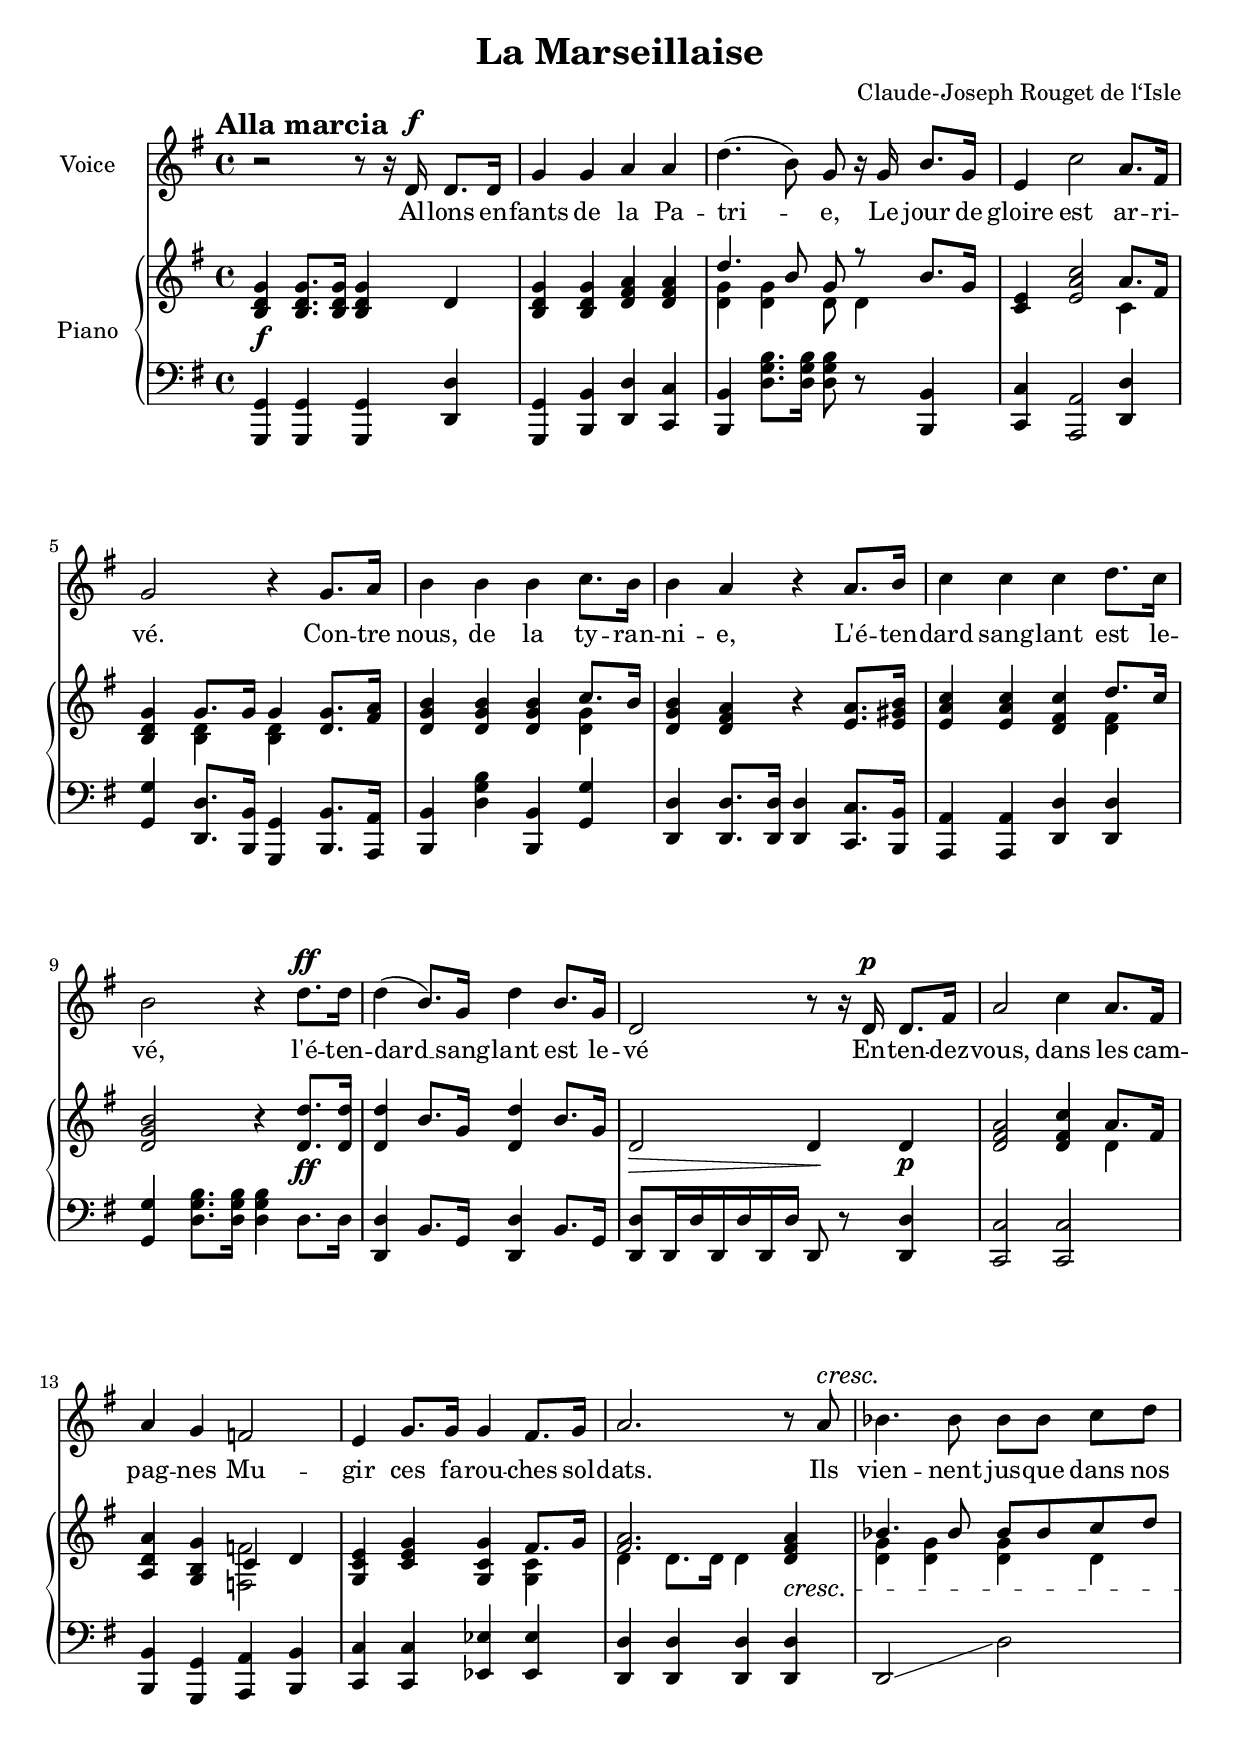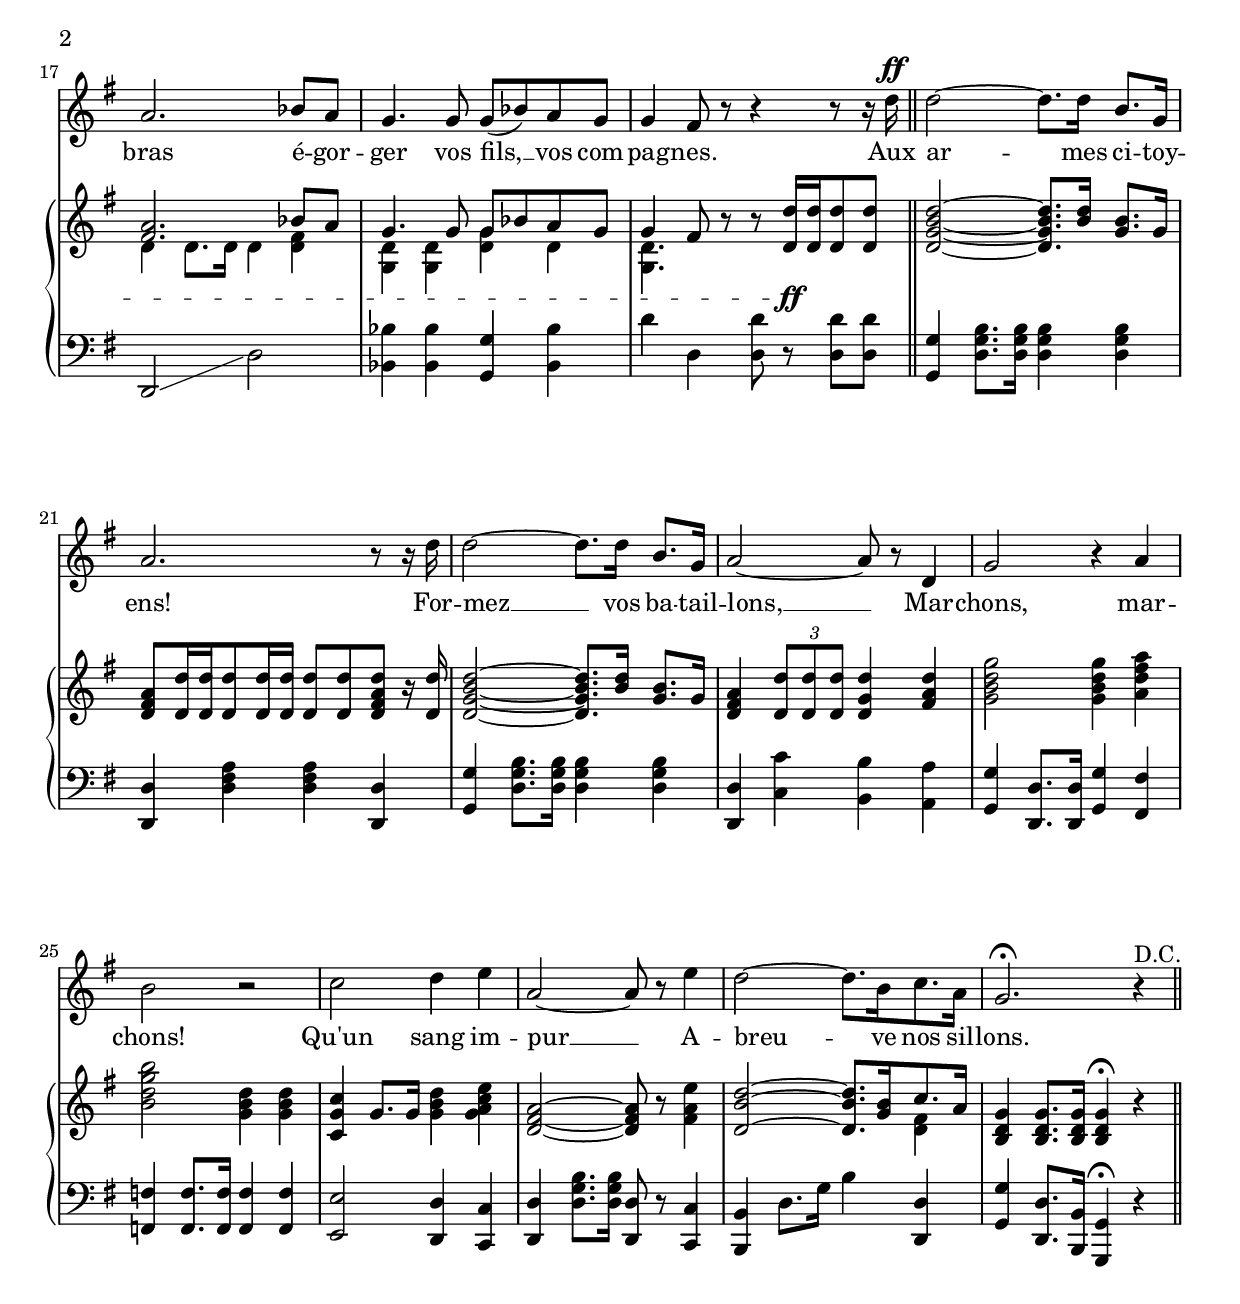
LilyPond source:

\version "2.12.0"

\header {
  title = "La Marseillaise"
  composer = "Claude-Joseph Rouget de l‘Isle"
}

tempoMark = {
  \once \override Score.RehearsalMark #'self-alignment-X = #LEFT
  \once \override Score.RehearsalMark #'break-align-symbols = #'(time-signature key-signature)
  \once \override Staff.TimeSignature #'break-align-anchor-alignment = #LEFT
  \mark \markup \bold "Alla marcia"
}

global = {
  \tempoMark
  \key g \major
  \time 4/4
}

altoVoice = \relative c' {
  \global
  \dynamicUp
  % Music follows here.
  r2 r8 r16 d16\f d8. d16
  g4 g a a
  d4.(b8) g r16 g b8. g16
  e4 c'2 a8. fis16
  g2 r4 g8. a16
  b4 b b c8. b16
  b4 a r4 a8. b16
  c4 c c d8. c16
  b2 r4 d8.\ff d16
  d4(b8.) g16 d'4 b8. g16
  d2 r8 r16 d16\p d8. fis16
  a2 c4 a8. fis16
  a4 g f!2
  e4 g8. g16 g4 fis8. g16
  a2. r8 \crescTextCresc a8\< \crescHairpin
  bes4.\! bes8\noBeam bes[bes] c d
  a2. bes8 a
  g4. g8 g(bes) a g
  g4 fis8 r8 r4 r8 r16 d'\ff \bar "||"
  d2~d8. d16 b8. g16
  a2. r8 r16 d16
  d2~d8. d16 b8. g16
  a2~a8 r8 d,4
  g2 r4 a4
  b2 r2
  c2 d4 e
  a,2~a8 r8 e'4
  d2~d8. [b16 c8. a16]
  g2.\fermata r4^"D.C." \bar "||"
  
}

verse = \lyricmode {
  % Lyrics follow here.
  Al -- lons en -- fants de la Pa -- tri -- e,
  Le jour de gloire est ar -- ri -- vé.
  Con -- tre nous, de la ty -- ran -- ni -- e,
  L'é -- ten -- dard sang -- lant est le -- vé,
  l'é -- ten -- dard __ sang -- lant est le -- vé
  En -- ten -- dez -- vous, dans les cam -- pag -- nes
  Mu -- gir ces fa -- rou -- ches sol -- dats.
  Ils vien -- nent jus -- que dans nos bras
  é -- gor -- ger vos fils, __ vos com -- pag -- nes.
  Aux ar -- mes ci -- toy -- ens!
  For -- mez __ vos ba -- tail -- lons, __
  Mar -- chons, mar -- chons!
  Qu'un sang im -- pur __
  A -- breu -- ve nos sil -- lons.   
}
 
right = \relative c'' {
  \global
  % Music follows here.
  <b, d g>4\f <b d g>8. <b d g>16 <b d g>4 d
  <b d g>4 <b d g> <d fis a> <d fis a>
  << { d'4. b8 g r8 b8. g16 } \\ { <d g> 4 <d g> d8 d4 } >>
  <c e>4 <e a c>2 << { a8. fis16 } \\ { c4 } >>
  <b d g>4 << { g'8. g16 g4 } \\ { <b, d>4 <b d> } >> <d g>8. <fis a>16
  <d g b>4 <d g b> <d g b> << { c'8. b16 } \\ { <d, g>4 } >>
  <d g b>4 <d fis a> r4 <e a>8. <e gis b>16
  <e a c>4 <e a c> <d fis c'> << { d'8. c16 } \\ { <d, fis>4 } >>
  <d g b>2 r4 <d d'>8.\ff <d d'>16
  <d d'>4 b'8. g16 <d d'>4 b'8. g16
  d2\> d4\! d\p
  <d fis a>2 <d fis c'>4 << { a'8. fis16 } \\ { d4 } >>
  <a d a'>4 <g b g'> << { c4 d } \\ { <f, f'>2 } >>
  <g c e>4 <c e g> <g c g'> << { fis'8. g16 } \\ { <g, c>4 } >>
  << { <fis' a>2. } \\ { d4 d8. d16 d4 } >> \crescTextCresc <d fis a>4\< \crescHairpin
  << { bes'4. bes8 bes bes c d } \\ { <d, g>4 <d g> <d g> d } >>
  << { <fis a>2. bes8 a } \\ { d,4 d8. d16 d4 <d fis> } >>
  << { g4. g8 g bes a g } \\ { <g, d'>4 <g d'> <d' g> d } >>
  << { g4 fis8 } \\ { <g, d'>4. } >> r8 r <d' d'>16\ff[<d d'> <d d'>8 <d d'>]
  <d g b d>2~<d g b d>8. <b' d>16 <g b>8. g16
  <d fis a>8[<d d'>16 <d d'> <d d'>8 <d d'>16 <d d'>] <d d'>8 <d d'> <d fis a d> r16 <d d'>16
  <d g b d>2~<d g b d>8. <b' d>16 <g b>8. g16
  <d fis a>4 \times 2/3 { <d d'>8 <d d'> <d d'> } <d g d'>4 <fis a d>
  <g b d g>2 <g b d g>4 <a d fis a>
  <b d g b>2 <g b d>4 <g b d>4
  <c g c,>4 g8. g16 <g b d>4 <g a c e>
  <d fis a>2~<d fis a>8 r8 <fis a e'>4
  << { <d b' d>2~<d b' d>8.[<g b>16 c8. a16] } \\ { s2. <d, fis>4 } >>
  <b d g>4 <b d g>8. <b d g>16 <b d g>4\fermata r4
}

left = \relative c' {
  \global
  % Music follows here.
  <g,, g'>4 <g g'> <g g'> <d' d'>
  <g, g'>4 <b b'> <d d'> <c c'>
  <b b'> <d' g b>8. <d g b>16 <d g b>8 r8 <b, b'>4
  <c c'>4 <a a'>2 <d d'>4
  <g g'>4 <d d'>8. <b b'>16 <g g'>4 <b b'>8. <a a'>16
  <b b'>4 <d' g b> <b, b'> <g' g'>
  <d d'>4 <d d'>8. <d d'>16 <d d'>4 <c c'>8. <b b'>16
  <a a'>4 <a a'> <d d'> <d d'>
  <g g'>4 <d' g b>8. <d g b>16 <d g b>4 d8. d16
  <d, d'>4 b'8. g16 <d d'>4 b'8. g16
  <d d'>8[d16 d' d, d' d, d'] d,8 r8 <d d'>4
  <c c'>2 <c c'>
  <b b'>4 <g g'> <a a'> <b b'>
  <c c'>4 <c c'> <ees ees'> <ees ees'>
  <d d'>4 <d d'> <d d'> <d d'>
  %\makeClusters { d1 d' } 
  d2\glissando d'
  %\makeClusters { d,1 d' }
  d,2\glissando d'
  <bes bes'>4 <bes bes'> <g g'> <bes bes'>
  d'4 d, <d d'>8 r8 <d d'>8 <d d'>
  <g, g'>4 <d' g b>8. <d g b>16 <d g b>4 <d g b>
  <d, d'>4 <d' fis a> <d fis a> <d, d'>
  <g g'>4 <d' g b>8. <d g b>16 <d g b>4 <d g b>
  <d, d'>4 <c' c'> <b b'> <a a'>
  <g g'>4 <d d'>8. <d d'>16 <g g'>4 <fis fis'>
  <f f'>4 <f f'>8. <f f'>16 <f f'>4 <f f'>
  <e e'>2 <d d'>4 <c c'>
  <d d'>4 <d' g b>8. <d g b>16 <d, d'>8 r8 <c c'>4
  <b b'>4 d'8. g16 b4 <d,, d'>
  <g g'>4 <d d'>8. <b b'>16 <g g'>4\fermata r4
}

altoVoicePart = \new Staff \with {
  instrumentName = "Voice"
  midiInstrument = "choir aahs"
} { \altoVoice }
\addlyrics { \verse }

pianoPart = \new PianoStaff \with {
  instrumentName = "Piano"
} <<
  \new Staff = "right" \with {
    midiInstrument = "acoustic grand"
  } \right
  \new Staff = "left" \with {
    midiInstrument = "acoustic grand"
  } { \clef bass \left }
>>

\score {
  <<
    \altoVoicePart
    \pianoPart
  >>
  \layout { }
  \midi {
    \context {
      \Score
      tempoWholesPerMinute = #(ly:make-moment 100 4)
    }
  }
}
